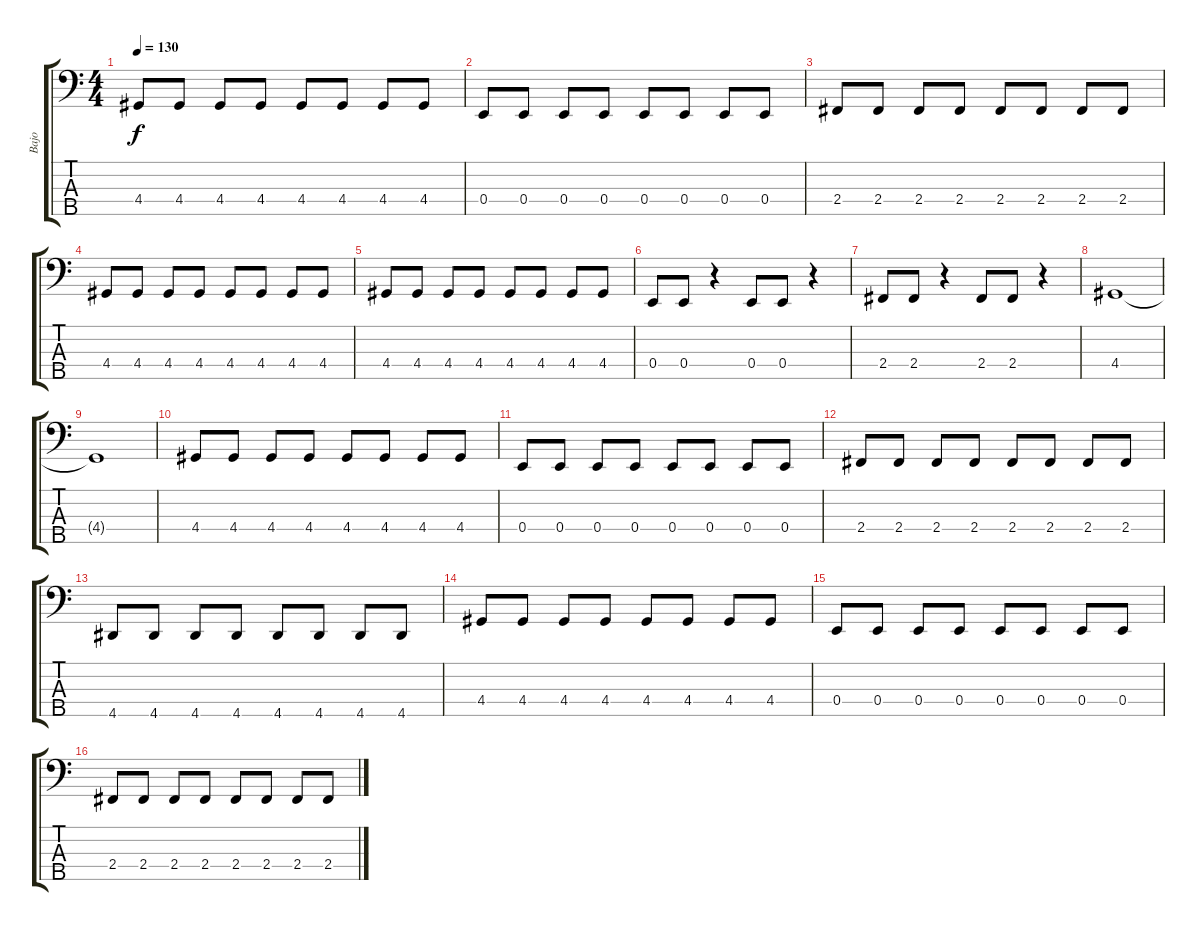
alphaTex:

\track ("Bajo" "Bajo") {solo instrument electricbassfinger}
\staff {score tabs}
\tuning (G2 D2 A1 E1 B0) {hide}
\ts (4 4)
\tempo 130
\clef f4
\ks c
4.4.8{dy f} 4.4.8 4.4.8 4.4.8 4.4.8 4.4.8 4.4.8 4.4.8 |
0.4.8 0.4.8 0.4.8 0.4.8 0.4.8 0.4.8 0.4.8 0.4.8 |
2.4.8 2.4.8 2.4.8 2.4.8 2.4.8 2.4.8 2.4.8 2.4.8 |
4.4.8 4.4.8 4.4.8 4.4.8 4.4.8 4.4.8 4.4.8 4.4.8 |
4.4.8 4.4.8 4.4.8 4.4.8 4.4.8 4.4.8 4.4.8 4.4.8 |
0.4.8 0.4.8 r.4 0.4.8 0.4.8 r.4 |
2.4.8 2.4.8 r.4 2.4.8 2.4.8 r.4 |
4.4.1 |
4.4{t}.1 |
4.4.8 4.4.8 4.4.8 4.4.8 4.4.8 4.4.8 4.4.8 4.4.8 |
0.4.8 0.4.8 0.4.8 0.4.8 0.4.8 0.4.8 0.4.8 0.4.8 |
2.4.8 2.4.8 2.4.8 2.4.8 2.4.8 2.4.8 2.4.8 2.4.8 |
4.5.8 4.5.8 4.5.8 4.5.8 4.5.8 4.5.8 4.5.8 4.5.8 |
4.4.8 4.4.8 4.4.8 4.4.8 4.4.8 4.4.8 4.4.8 4.4.8 |
0.4.8 0.4.8 0.4.8 0.4.8 0.4.8 0.4.8 0.4.8 0.4.8 |
2.4.8 2.4.8 2.4.8 2.4.8 2.4.8 2.4.8 2.4.8 2.4.8
